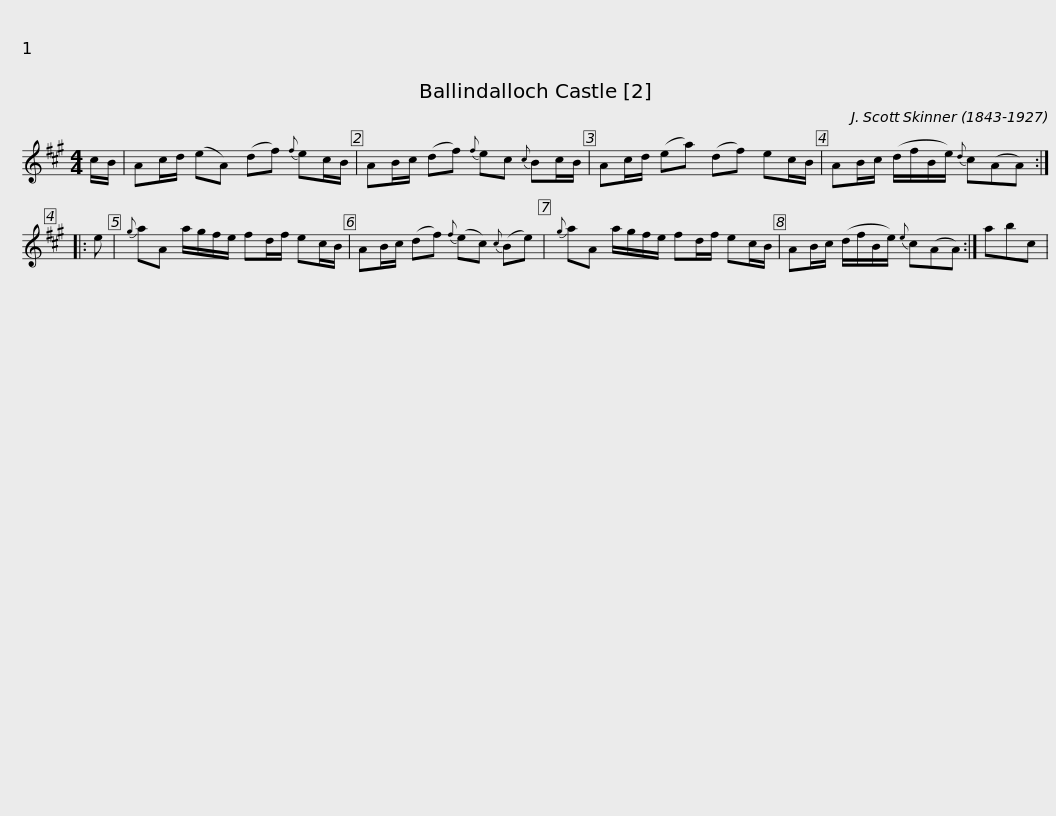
X:1
L:1/8
M:4/4
I:linebreak $
K:A
V:1 treble
V:1
 c/B/ | Ac/d/ (eA) (df){f} ec/B/ | AB/c/ (df){f} ec{c} Bc/B/ | Ac/d/ (ea) (df) ec/B/ |$ AB/c/ (d/f/B/e/){d} c(AA) :: %5
 e |{g} aA a/g/f/e/ fd/f/ ec/B/ | AB/c/ (df){f} (ec){c} (Be) |${g} aA a/g/f/e/ fd/f/ ec/B/ | AB/c/ (d/f/B/e/){e} c(AA) :| %10
 abc | %11
